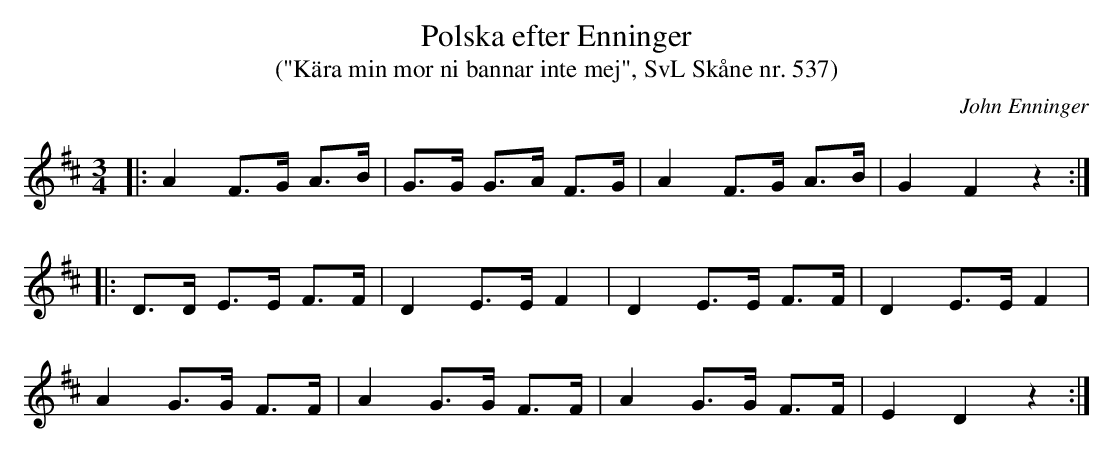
X:1
T:Polska efter Enninger
T:("Kära min mor ni bannar inte mej", SvL Skåne nr. 537)
C:John Enninger
M:3/4
L:1/8
K:D
|: A2 F>G A>B | G>G G>A F>G | A2 F>G A>B | G2 F2 z2 :|
|: D>D E>E F>F | D2 E>E F2 | D2 E>E F>F | D2 E>E F2 |
A2 G>G F>F | A2 G>G F>F | A2 G>G F>F | E2 D2 z2 :|
